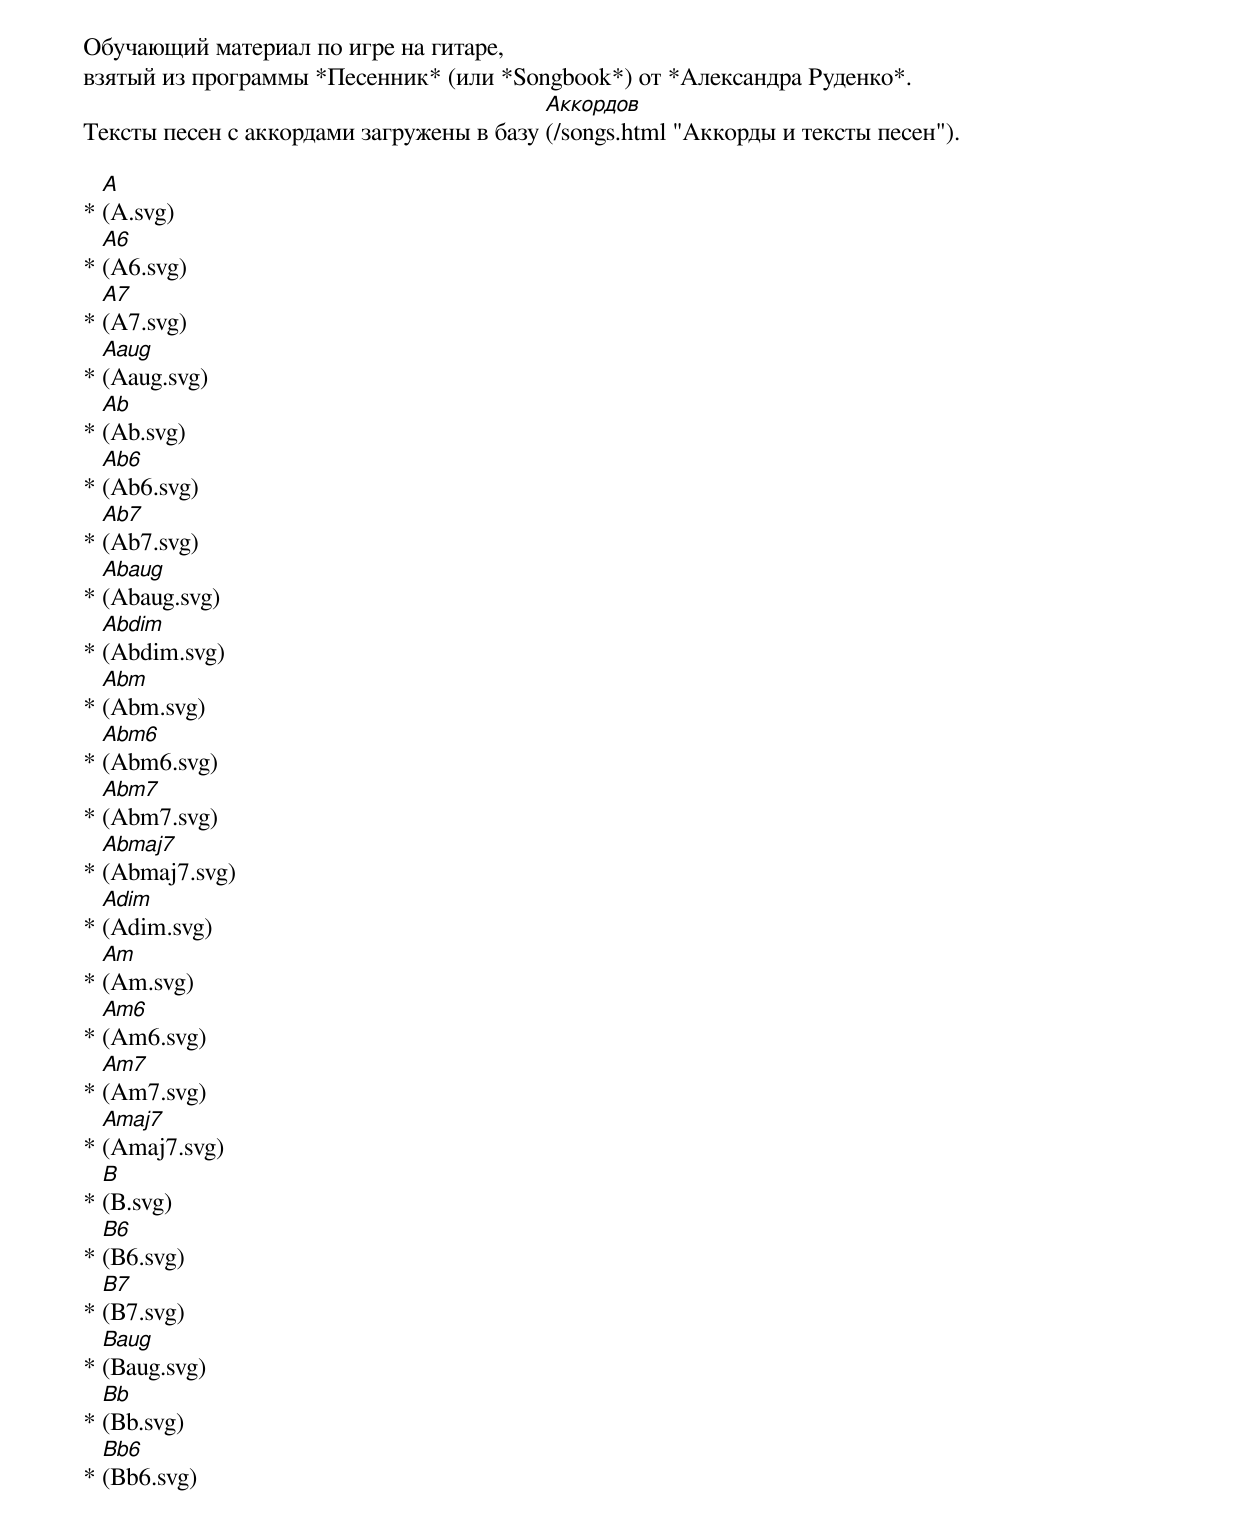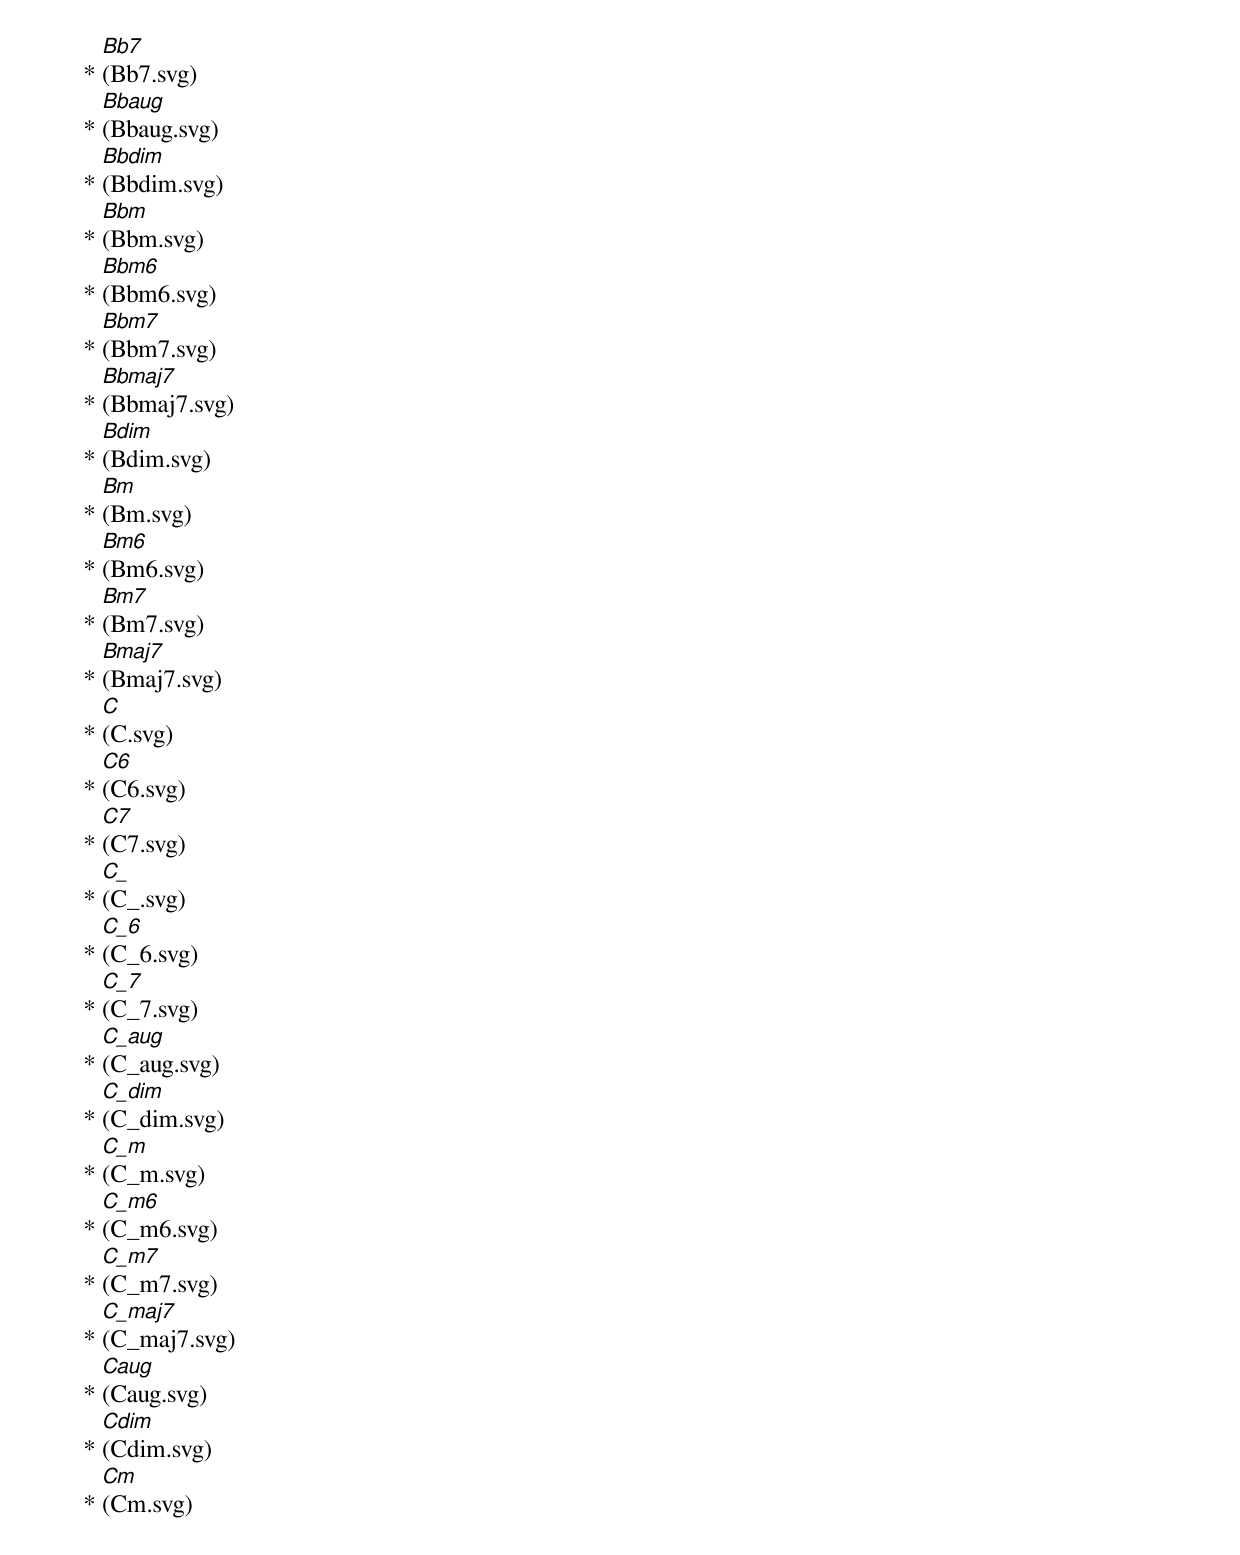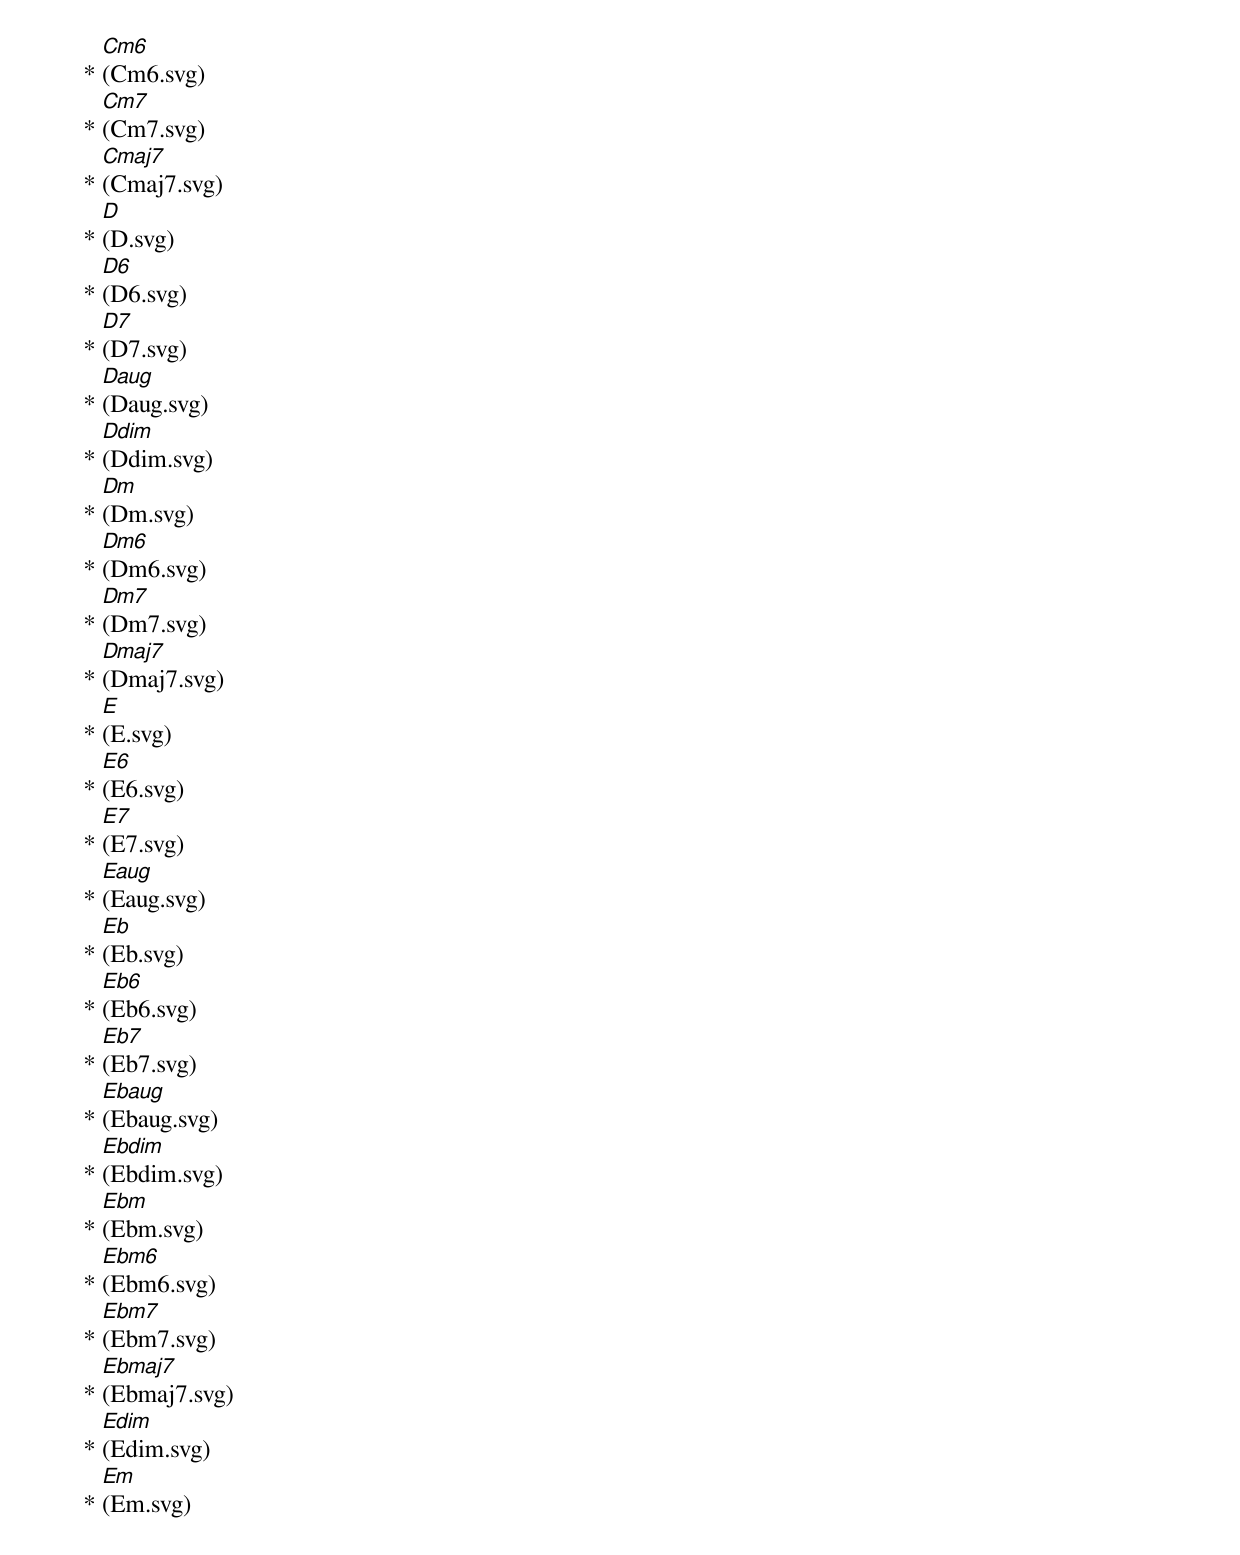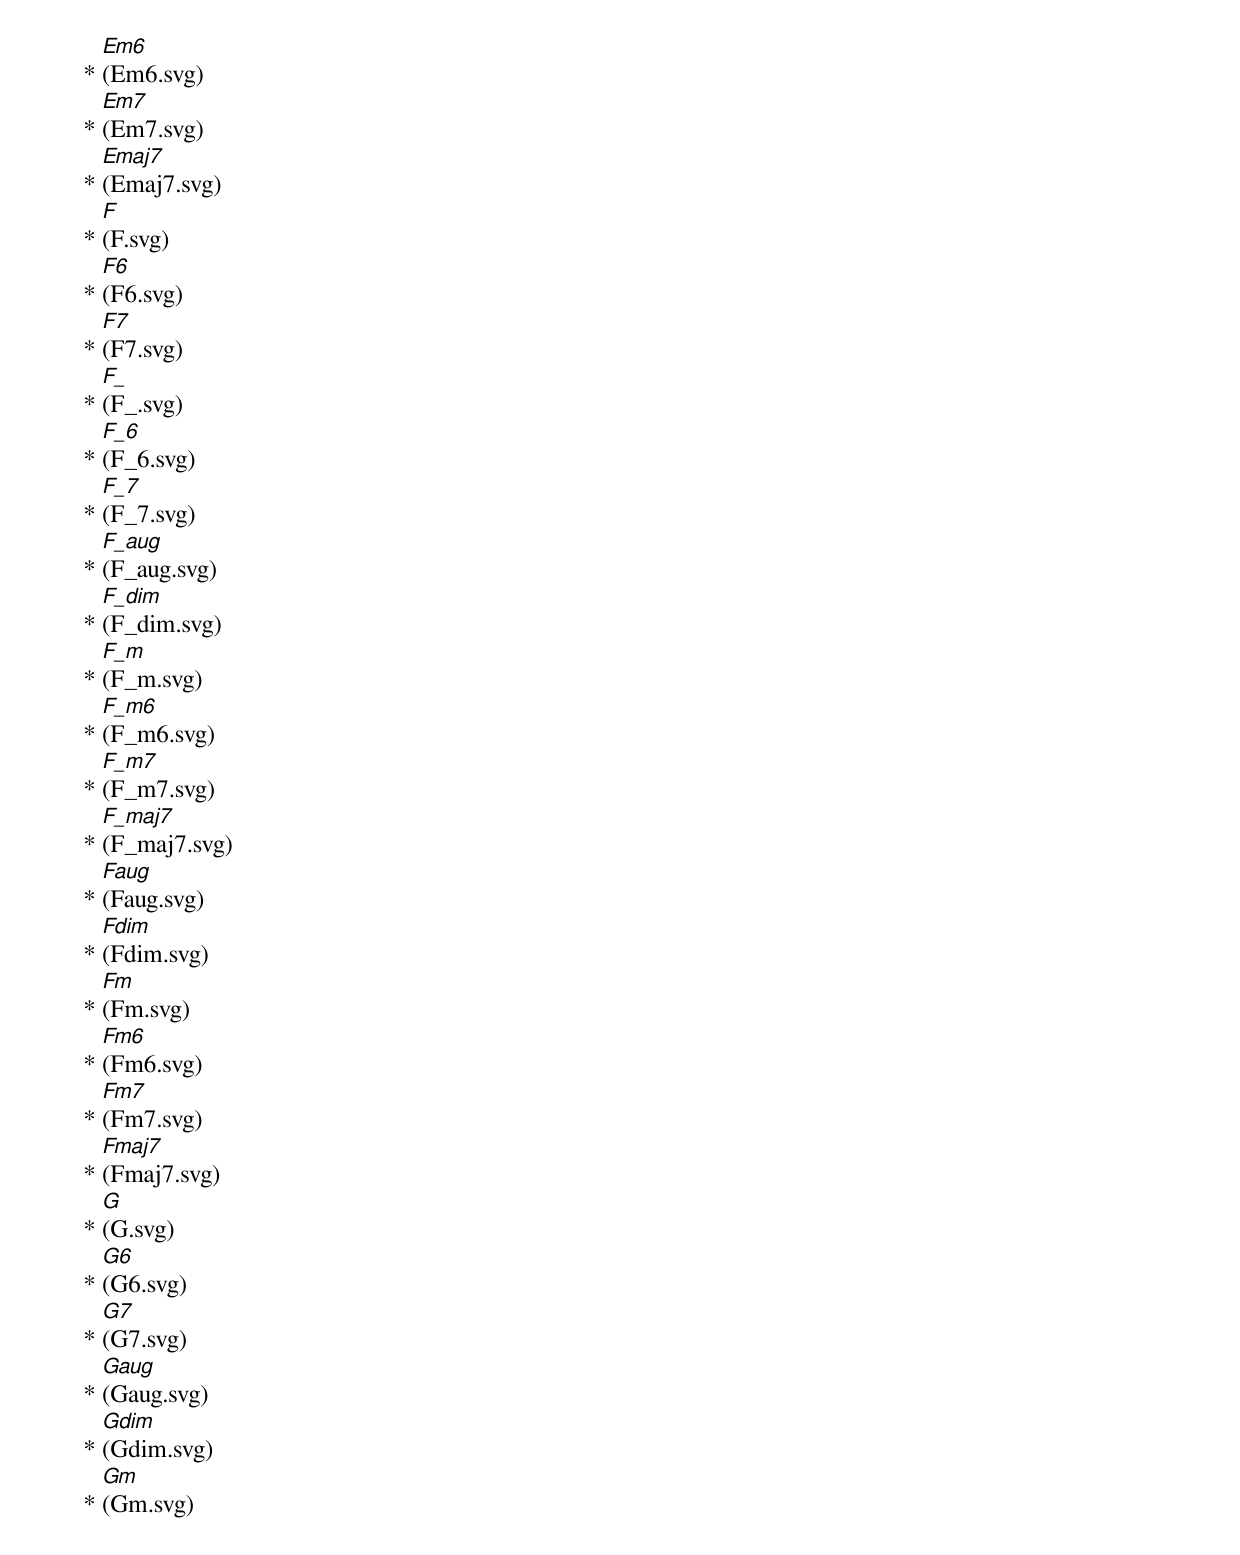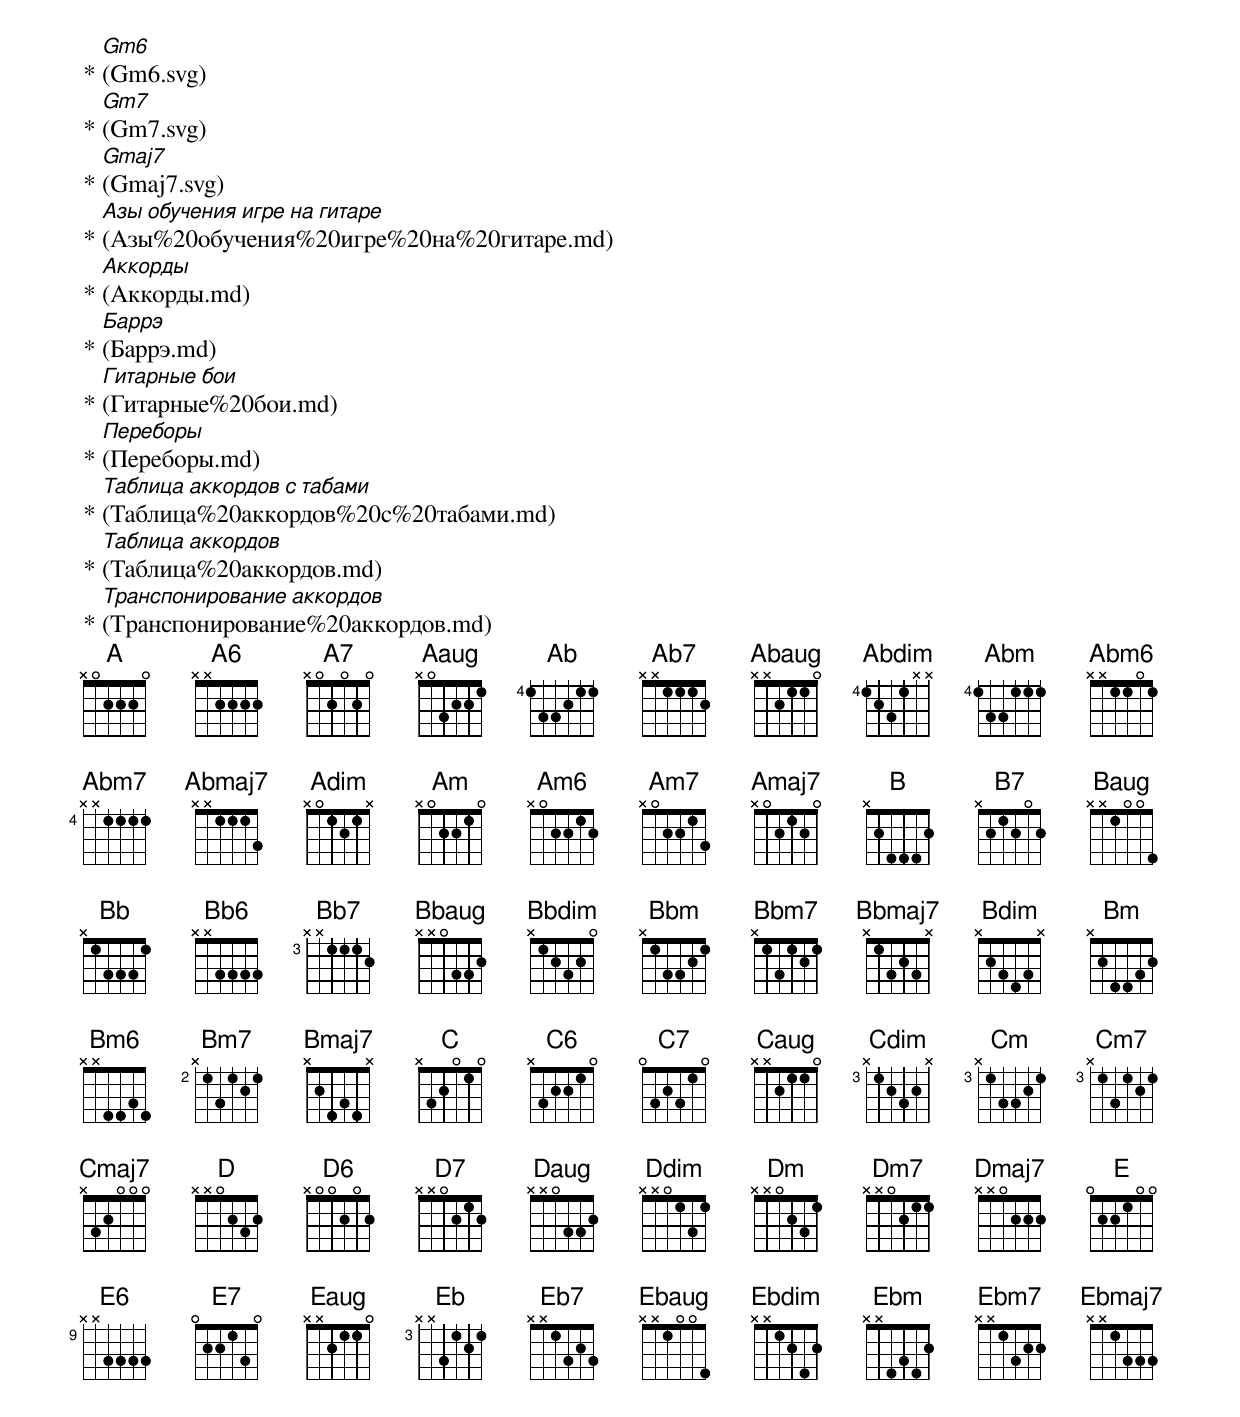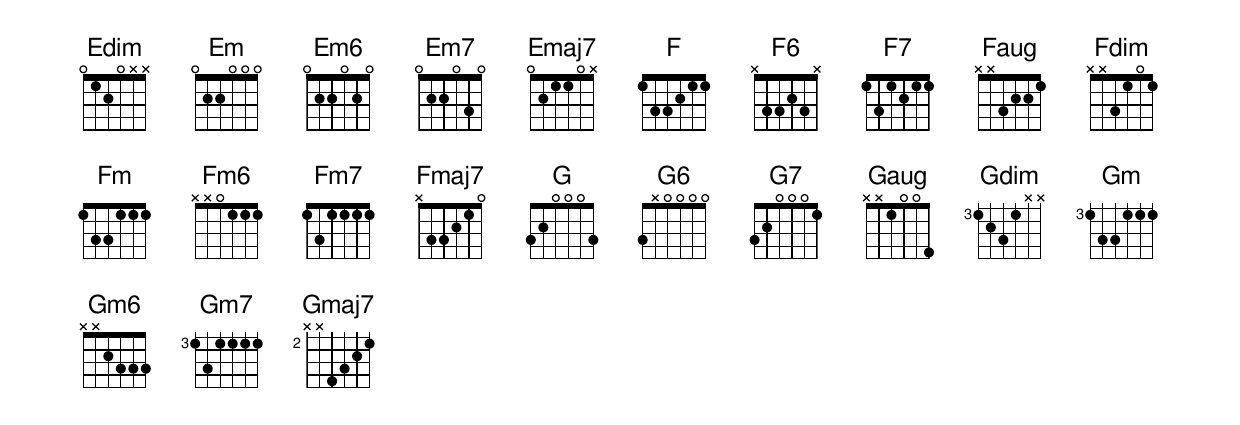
Обучающий материал по игре на гитаре,
взятый из программы *Песенник* (или *Songbook*) от *Александра Руденко*.
Тексты песен с аккордами загружены в базу [Аккордов](/songs.html "Аккорды и тексты песен").

* [A](A.svg)
* [A6](A6.svg)
* [A7](A7.svg)
* [Aaug](Aaug.svg)
* [Ab](Ab.svg)
* [Ab6](Ab6.svg)
* [Ab7](Ab7.svg)
* [Abaug](Abaug.svg)
* [Abdim](Abdim.svg)
* [Abm](Abm.svg)
* [Abm6](Abm6.svg)
* [Abm7](Abm7.svg)
* [Abmaj7](Abmaj7.svg)
* [Adim](Adim.svg)
* [Am](Am.svg)
* [Am6](Am6.svg)
* [Am7](Am7.svg)
* [Amaj7](Amaj7.svg)
* [B](B.svg)
* [B6](B6.svg)
* [B7](B7.svg)
* [Baug](Baug.svg)
* [Bb](Bb.svg)
* [Bb6](Bb6.svg)
* [Bb7](Bb7.svg)
* [Bbaug](Bbaug.svg)
* [Bbdim](Bbdim.svg)
* [Bbm](Bbm.svg)
* [Bbm6](Bbm6.svg)
* [Bbm7](Bbm7.svg)
* [Bbmaj7](Bbmaj7.svg)
* [Bdim](Bdim.svg)
* [Bm](Bm.svg)
* [Bm6](Bm6.svg)
* [Bm7](Bm7.svg)
* [Bmaj7](Bmaj7.svg)
* [C](C.svg)
* [C6](C6.svg)
* [C7](C7.svg)
* [C_](C_.svg)
* [C_6](C_6.svg)
* [C_7](C_7.svg)
* [C_aug](C_aug.svg)
* [C_dim](C_dim.svg)
* [C_m](C_m.svg)
* [C_m6](C_m6.svg)
* [C_m7](C_m7.svg)
* [C_maj7](C_maj7.svg)
* [Caug](Caug.svg)
* [Cdim](Cdim.svg)
* [Cm](Cm.svg)
* [Cm6](Cm6.svg)
* [Cm7](Cm7.svg)
* [Cmaj7](Cmaj7.svg)
* [D](D.svg)
* [D6](D6.svg)
* [D7](D7.svg)
* [Daug](Daug.svg)
* [Ddim](Ddim.svg)
* [Dm](Dm.svg)
* [Dm6](Dm6.svg)
* [Dm7](Dm7.svg)
* [Dmaj7](Dmaj7.svg)
* [E](E.svg)
* [E6](E6.svg)
* [E7](E7.svg)
* [Eaug](Eaug.svg)
* [Eb](Eb.svg)
* [Eb6](Eb6.svg)
* [Eb7](Eb7.svg)
* [Ebaug](Ebaug.svg)
* [Ebdim](Ebdim.svg)
* [Ebm](Ebm.svg)
* [Ebm6](Ebm6.svg)
* [Ebm7](Ebm7.svg)
* [Ebmaj7](Ebmaj7.svg)
* [Edim](Edim.svg)
* [Em](Em.svg)
* [Em6](Em6.svg)
* [Em7](Em7.svg)
* [Emaj7](Emaj7.svg)
* [F](F.svg)
* [F6](F6.svg)
* [F7](F7.svg)
* [F_](F_.svg)
* [F_6](F_6.svg)
* [F_7](F_7.svg)
* [F_aug](F_aug.svg)
* [F_dim](F_dim.svg)
* [F_m](F_m.svg)
* [F_m6](F_m6.svg)
* [F_m7](F_m7.svg)
* [F_maj7](F_maj7.svg)
* [Faug](Faug.svg)
* [Fdim](Fdim.svg)
* [Fm](Fm.svg)
* [Fm6](Fm6.svg)
* [Fm7](Fm7.svg)
* [Fmaj7](Fmaj7.svg)
* [G](G.svg)
* [G6](G6.svg)
* [G7](G7.svg)
* [Gaug](Gaug.svg)
* [Gdim](Gdim.svg)
* [Gm](Gm.svg)
* [Gm6](Gm6.svg)
* [Gm7](Gm7.svg)
* [Gmaj7](Gmaj7.svg)
* [Азы обучения игре на гитаре](Азы%20обучения%20игре%20на%20гитаре.md)
* [Аккорды](Аккорды.md)
* [Баррэ](Баррэ.md)
* [Гитарные бои](Гитарные%20бои.md)
* [Переборы](Переборы.md)
* [Таблица аккордов с табами](Таблица%20аккордов%20с%20табами.md)
* [Таблица аккордов](Таблица%20аккордов.md)
* [Транспонирование аккордов](Транспонирование%20аккордов.md)
